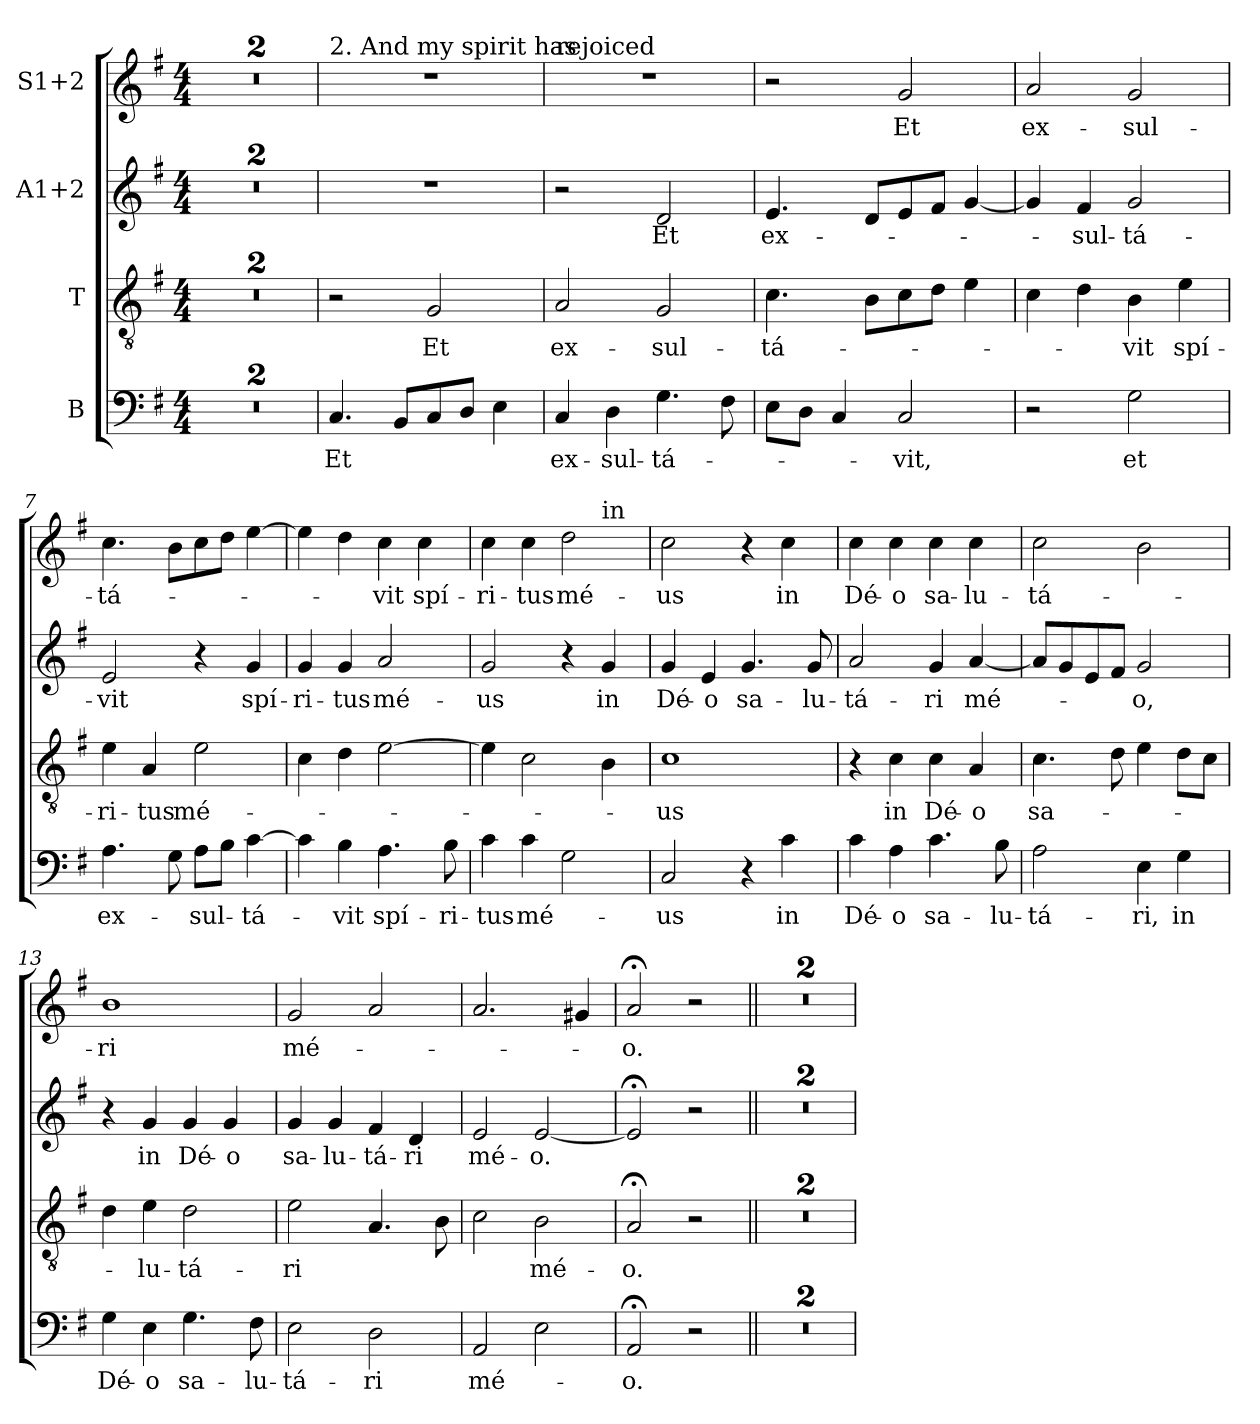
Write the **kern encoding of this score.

**kern	**text	**kern	**text	**kern	**text	**kern	**text
*part4	*part4	*part3	*part3	*part2	*part2	*part1	*part1
*staff4	*staff4	*staff3	*staff3	*staff2	*staff2	*staff1	*staff1
*I"B	*	*I"T	*	*I"A1+2	*	*I"S1+2	*
*clefF4	*	*clefGv2	*	*clefG2	*	*clefG2	*
*k[f#]	*	*k[f#]	*	*k[f#]	*	*k[f#]	*
*G:	*	*G:	*	*G:	*	*G:	*
*M4/4	*	*M4/4	*	*M4/4	*	*M4/4	*
=1	=1	=1	=1	=1	=1	=1	=1
1r	.	1r	.	1r	.	1r	.
=2	=2	=2	=2	=2	=2	=2	=2
1r	.	1r	.	1r	.	1r	.
=3	=3	=3	=3	=3	=3	=3	=3
!	!	!	!	!	!	!LO:TX:a:t=2. And my spirit has	!
!	!LO:LY:b	!	!	!	!	!	!
4.C/	Et	2r	.	1r	.	1r	.
8BB/L	.	.	.	.	.	.	.
!	!	!	!LO:LY:b	!	!	!	!
8C/	.	2G/	Et	.	.	.	.
8D/J	.	.	.	.	.	.	.
4E\	.	.	.	.	.	.	.
=4	=4	=4	=4	=4	=4	=4	=4
!	!	!	!	!	!	!LO:TX:a:t=rejoiced	!
!	!LO:LY:b	!	!LO:LY:b	!	!	!	!
4C/	ex-	2A/	ex-	2r	.	1r	.
!	!LO:LY:b	!	!	!	!	!	!
4D\	-sul-	.	.	.	.	.	.
!	!LO:LY:b	!	!LO:LY:b	!	!LO:LY:b	!	!
4.G\	-tá-	2G/	-sul-	2d/	Et	.	.
8F#\	.	.	.	.	.	.	.
=5	=5	=5	=5	=5	=5	=5	=5
!	!	!	!LO:LY:b	!	!LO:LY:b	!	!
8E\L	.	4.c\	-tá-	4.e/	ex-	2r	.
8D\J	.	.	.	.	.	.	.
4C/	.	.	.	.	.	.	.
.	.	8B\L	.	8d/L	.	.	.
!	!LO:LY:b	!	!	!	!	!	!LO:LY:b
2C/	-vit,	8c\	.	8e/	.	2g/	Et
.	.	8d\J	.	8f#/J	.	.	.
.	.	4e\	.	[4g/	.	.	.
=6	=6	=6	=6	=6	=6	=6	=6
!	!	!	!	!	!	!	!LO:LY:b
2r	.	4c\	.	4g/]	.	2a/	ex-
!	!	!	!	!	!LO:LY:b	!	!
.	.	4d\	.	4f#/	-sul-	.	.
!	!LO:LY:b	!	!LO:LY:b	!	!LO:LY:b	!	!LO:LY:b
2G\	et	4B\	-vit	2g/	-tá-	2g/	-sul-
!	!	!	!LO:LY:b	!	!	!	!
.	.	4e\	spí-	.	.	.	.
!!LO:LB:g=z
=7	=7	=7	=7	=7	=7	=7	=7
!	!LO:LY:b	!	!LO:LY:b	!	!LO:LY:b	!	!LO:LY:b
4.A\	ex-	4e\	-ri-	2e/	-vit	4.cc\	-tá-
!	!	!	!LO:LY:b	!	!	!	!
.	.	4A/	-tus	.	.	.	.
8G\	.	.	.	.	.	8b\L	.
!	!LO:LY:b	!	!LO:LY:b	!	!	!	!
8A\L	-sul-	2e\	mé-	4r	.	8cc\	.
8B\J	.	.	.	.	.	8dd\J	.
!	!LO:LY:b	!	!	!	!LO:LY:b	!	!
[4c\	-tá-	.	.	4g/	spí-	[4ee\	.
=8	=8	=8	=8	=8	=8	=8	=8
!	!	!	!	!	!LO:LY:b	!	!
4c\]	.	4c\	.	4g/	-ri-	4ee\]	.
!	!LO:LY:b	!	!	!	!LO:LY:b	!	!
4B\	-vit	4d\	.	4g/	-tus	4dd\	.
!	!LO:LY:b	!	!	!	!LO:LY:b	!	!LO:LY:b
4.A\	spí-	[2e\	.	2a/	mé-	4cc\	-vit
!	!	!	!	!	!	!	!LO:LY:b
.	.	.	.	.	.	4cc\	spí-
!	!LO:LY:b	!	!	!	!	!	!
8B\	-ri-	.	.	.	.	.	.
=9	=9	=9	=9	=9	=9	=9	=9
!	!LO:LY:b	!	!	!	!LO:LY:b	!	!LO:LY:b
*	*	*	*	*	*	*^	*
4c\	-tus	4e\]	.	2g/	-us	4cc\	2.ryy	-ri-
!	!LO:LY:b	!	!	!	!	!	!	!LO:LY:b
4c\	mé-	2c\	.	.	.	4cc\	.	-tus
!	!	!	!	!	!	!	!	!LO:LY:b
2G\	.	.	.	4r	.	2dd\	.	mé-
!	!	!	!	!	!	!	!LO:TX:a:t=in	!
!	!	!	!	!	!LO:LY:b	!	!	!
.	.	4B\	.	4g/	in	.	4ryy	.
=10	=10	=10	=10	=10	=10	=10	=10	=10
!	!	!	!	!	!	!LO:TX:a:t=God my savior.	!	!
!	!LO:LY:b	!	!LO:LY:b	!	!LO:LY:b	!	!	!LO:LY:b
*	*	*	*	*	*	*v	*v	*
2C/	-us	1c	-us	4g/	Dé-	2cc\	-us
!	!	!	!	!	!LO:LY:b	!	!
.	.	.	.	4e/	-o	.	.
!	!	!	!	!	!LO:LY:b	!	!
4r	.	.	.	4.g/	sa-	4r	.
!	!LO:LY:b	!	!	!	!	!	!LO:LY:b
4c\	in	.	.	.	.	4cc\	in
!	!	!	!	!	!LO:LY:b	!	!
.	.	.	.	8g/	-lu-	.	.
=11	=11	=11	=11	=11	=11	=11	=11
!	!LO:LY:b	!	!	!	!LO:LY:b	!	!LO:LY:b
4c\	Dé-	4r	.	2a/	-tá-	4cc\	Dé-
!	!LO:LY:b	!	!LO:LY:b	!	!	!	!LO:LY:b
4A\	-o	4c\	in	.	.	4cc\	-o
!	!LO:LY:b	!	!LO:LY:b	!	!LO:LY:b	!	!LO:LY:b
4.c\	sa-	4c\	Dé-	4g/	-ri	4cc\	sa-
!	!	!	!LO:LY:b	!	!LO:LY:b	!	!LO:LY:b
.	.	4A/	-o	[4a/	mé-	4cc\	-lu-
!	!LO:LY:b	!	!	!	!	!	!
8B\	-lu-	.	.	.	.	.	.
!!LO:PB:g=z
=12	=12	=12	=12	=12	=12	=12	=12
!	!LO:LY:b	!	!LO:LY:b	!	!	!	!LO:LY:b
2A\	-tá-	4.c\	sa-	8a/L]	.	2cc\	-tá-
.	.	.	.	8g/	.	.	.
.	.	.	.	8e/	.	.	.
.	.	8d\	.	8f#/J	.	.	.
!	!LO:LY:b	!	!	!	!LO:LY:b	!	!
4E\	-ri,	4e\	.	2g/	-o,	2b\	.
!	!LO:LY:b	!	!	!	!	!	!
4G\	in	8d\L	.	.	.	.	.
.	.	8c\J	.	.	.	.	.
=13	=13	=13	=13	=13	=13	=13	=13
!	!LO:LY:b	!	!	!	!	!	!LO:LY:b
4G\	Dé-	4d\	.	4r	.	1b	-ri
!	!LO:LY:b	!	!LO:LY:b	!	!LO:LY:b	!	!
4E\	-o	4e\	-lu-	4g/	in	.	.
!	!LO:LY:b	!	!LO:LY:b	!	!LO:LY:b	!	!
4.G\	sa-	2d\	-tá-	4g/	Dé-	.	.
!	!	!	!	!	!LO:LY:b	!	!
.	.	.	.	4g/	-o	.	.
!	!LO:LY:b	!	!	!	!	!	!
8F#\	-lu-	.	.	.	.	.	.
=14	=14	=14	=14	=14	=14	=14	=14
!	!LO:LY:b	!	!LO:LY:b	!	!LO:LY:b	!	!LO:LY:b
2E\	-tá-	2e\	-ri	4g/	sa-	2g/	mé-
!	!	!	!	!	!LO:LY:b	!	!
.	.	.	.	4g/	-lu-	.	.
!	!LO:LY:b	!	!	!	!LO:LY:b	!	!
2D\	-ri	4.A/	.	4f#/	-tá-	2a/	.
!	!	!	!	!	!LO:LY:b	!	!
.	.	.	.	4d/	-ri	.	.
.	.	8B\	.	.	.	.	.
=15	=15	=15	=15	=15	=15	=15	=15
!	!LO:LY:b	!	!	!	!LO:LY:b	!	!
2AA/	mé-	2c\	.	2e/	mé-	2.a/	.
!	!	!	!LO:LY:b	!	!LO:LY:b	!	!
2E\	.	2B\	mé-	[2e/	-o.	.	.
.	.	.	.	.	.	4g#/	.
=16	=16	=16	=16	=16	=16	=16	=16
!	!LO:LY:b	!	!LO:LY:b	!	!	!	!LO:LY:b
2AA;/	-o.	2A;/	-o.	2e;/]	.	2a;/	-o.
2r	.	2r	.	2r	.	2r	.
=17||	=17||	=17||	=17||	=17||	=17||	=17||	=17||
1r	.	1r	.	1r	.	1r	.
=18	=18	=18	=18	=18	=18	=18	=18
1r	.	1r	.	1r	.	1r	.
=	=	=	=	=	=	=	=
*-	*-	*-	*-	*-	*-	*-	*-
